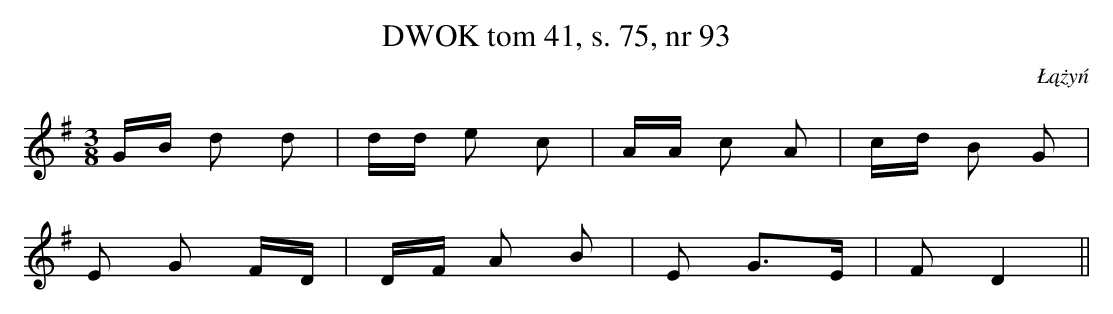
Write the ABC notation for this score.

X:1
T:DWOK tom 41, s. 75, nr 93
O:Łążyń
L:1/16
M:3/8
K:G
GB d2 d2|dd e2 c2|AA c2 A2|cd B2 G2|
E2 G2 FD|DF A2 B2|E2 G3E|F2 D4||
